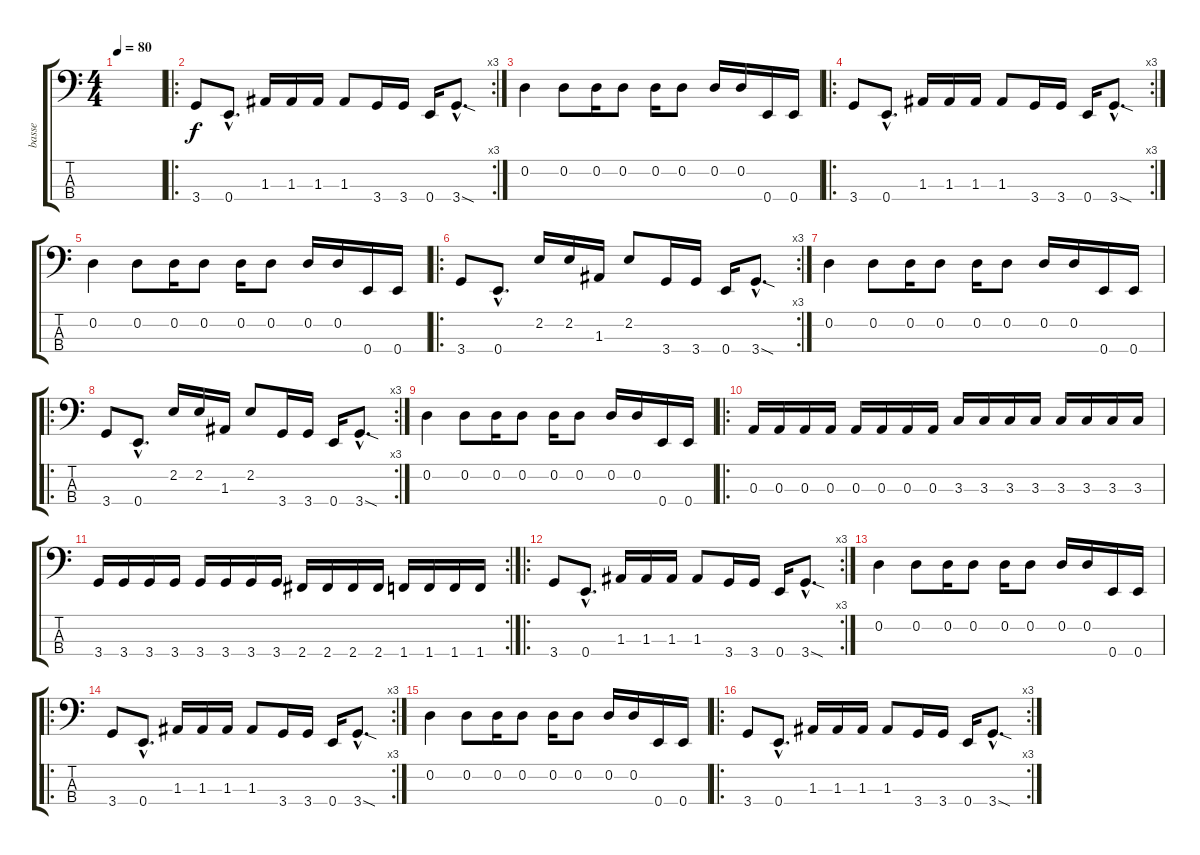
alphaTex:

\track ("basse" "basse") {instrument electricbasspick}
\staff {score tabs}
\tuning (G2 D2 A1 E1) {hide}
\ts (4 4)
\tempo 80
\clef f4
\ks c
|
\ro
\rc 3
3.4.8 0.4{hac}.8{d} 1.3.16 1.3.16 1.3.16 1.3.8 3.4.16 3.4.16 0.4.16 3.4{sod hac}.8{d} |
0.2.4 0.2.8 0.2.16 0.2.8 0.2.16 0.2.8 0.2.16 0.2.16 0.4.16 0.4.16 |
\ro
\rc 3
3.4.8 0.4{hac}.8{d} 1.3.16 1.3.16 1.3.16 1.3.8 3.4.16 3.4.16 0.4.16 3.4{sod hac}.8{d} |
0.2.4 0.2.8 0.2.16 0.2.8 0.2.16 0.2.8 0.2.16 0.2.16 0.4.16 0.4.16 |
\ro
\rc 3
3.4.8{volume 16} 0.4{hac}.8{d} 2.2.16 2.2.16 1.3.16 2.2.8 3.4.16 3.4.16 0.4.16 3.4{sod hac}.8{d} |
0.2.4 0.2.8 0.2.16 0.2.8 0.2.16 0.2.8 0.2.16 0.2.16 0.4.16 0.4.16 |
\ro
\rc 3
3.4.8 0.4{hac}.8{d} 2.2.16 2.2.16 1.3.16 2.2.8 3.4.16 3.4.16 0.4.16 3.4{sod hac}.8{d} |
0.2.4 0.2.8 0.2.16 0.2.8 0.2.16 0.2.8 0.2.16{volume 12} 0.2.16 0.4.16 0.4.16 |
\ro
0.3.16 0.3.16 0.3.16 0.3.16 0.3.16 0.3.16 0.3.16 0.3.16 3.3.16 3.3.16 3.3.16 3.3.16 3.3.16 3.3.16 3.3.16 3.3.16 |
\rc 2
3.4.16 3.4.16 3.4.16 3.4.16 3.4.16 3.4.16 3.4.16 3.4.16 2.4.16 2.4.16 2.4.16 2.4.16 1.4.16 1.4.16 1.4.16 1.4.16 |
\ro
\rc 3
3.4.8 0.4{hac}.8{d} 1.3.16 1.3.16 1.3.16 1.3.8 3.4.16 3.4.16 0.4.16 3.4{sod hac}.8{d} |
0.2.4 0.2.8 0.2.16 0.2.8 0.2.16 0.2.8 0.2.16 0.2.16 0.4.16 0.4.16 |
\ro
\rc 3
3.4.8 0.4{hac}.8{d} 1.3.16 1.3.16 1.3.16 1.3.8 3.4.16 3.4.16 0.4.16 3.4{sod hac}.8{d} |
0.2.4 0.2.8 0.2.16 0.2.8 0.2.16 0.2.8 0.2.16 0.2.16 0.4.16 0.4.16 |
\ro
\rc 3
3.4.8 0.4{hac}.8{d} 1.3.16 1.3.16 1.3.16 1.3.8 3.4.16 3.4.16 0.4.16 3.4{sod hac}.8{d}
